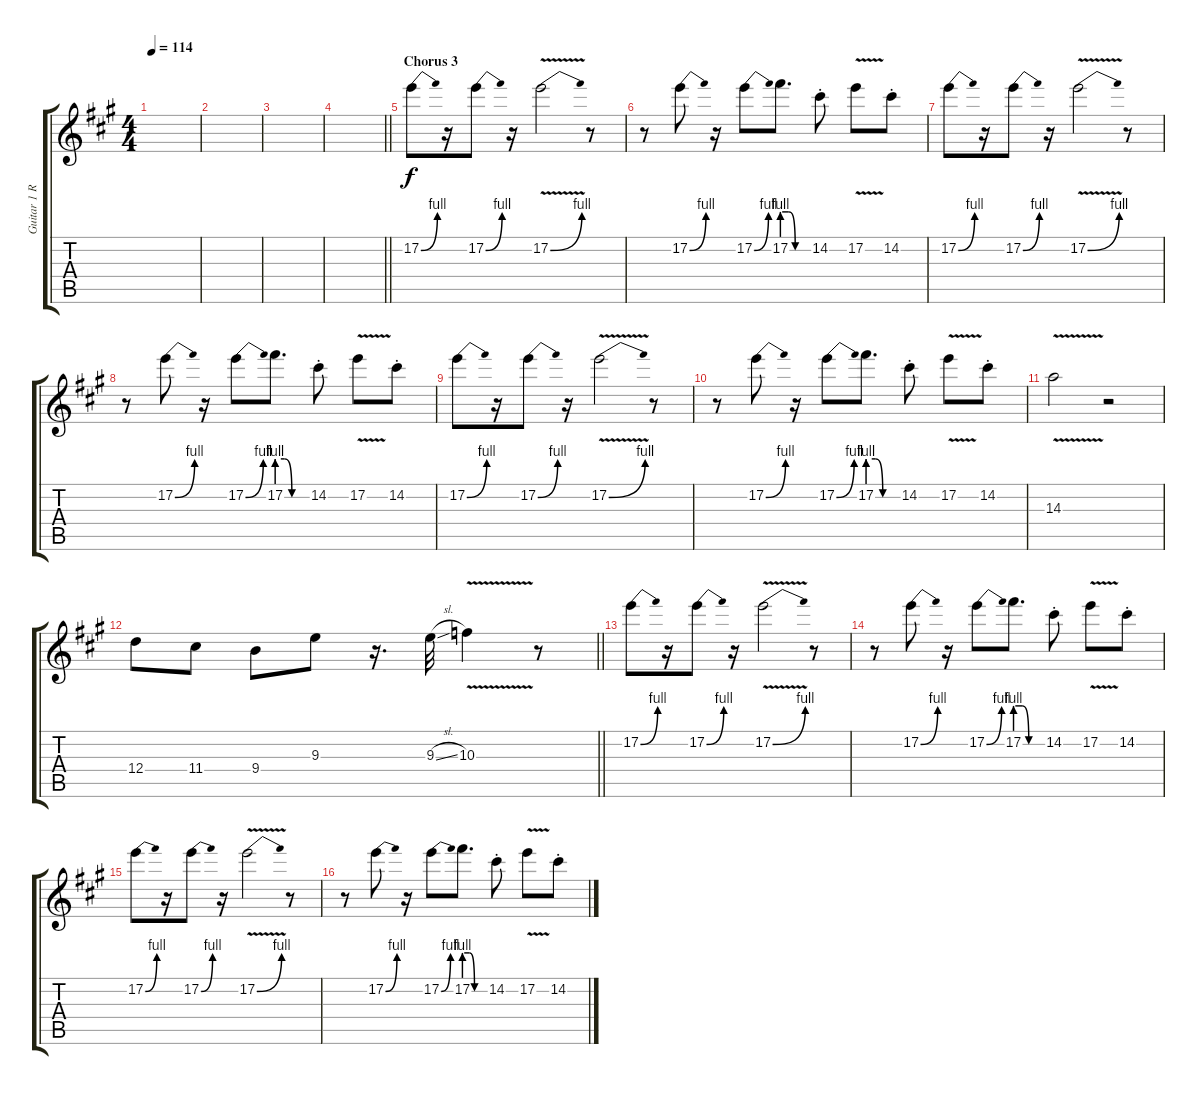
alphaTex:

\track ("Guitar 1 Right" "Guitar 1 R") {instrument overdrivenguitar}
\staff {score tabs}
\tuning (E4 B3 G3 D3 A2 E2) {hide}
\ts (4 4)
\tempo 114
\clef g2
\ks a
|
|
|
\barLineRight lightlight
|
\section ("" "Chorus 3")
17.2{be (bend 0 0 60 4)}.8 r.16 17.2{be (bend 0 0 60 4)}.8 r.16 17.2{be (bend 0 0 60 4) v}.2 r.8 |
r.8 17.2{be (bend 0 0 60 4)}.8 r.16 17.2{be (bend 0 0 60 4)}.8 17.2{be (custom 0 4 15 4 30 0 60 0)}.8{d} 14.2{st}.8 17.2{v}.8 14.2{st}.8 |
17.2{be (bend 0 0 60 4)}.8 r.16 17.2{be (bend 0 0 60 4)}.8 r.16 17.2{be (bend 0 0 60 4) v}.2 r.8 |
r.8 17.2{be (bend 0 0 60 4)}.8 r.16 17.2{be (bend 0 0 60 4)}.8 17.2{be (custom 0 4 15 4 30 0 60 0)}.8{d} 14.2{st}.8 17.2{v}.8 14.2{st}.8 |
17.2{be (bend 0 0 60 4)}.8 r.16 17.2{be (bend 0 0 60 4)}.8 r.16 17.2{be (bend 0 0 60 4) v}.2 r.8 |
r.8 17.2{be (bend 0 0 60 4)}.8 r.16 17.2{be (bend 0 0 60 4)}.8 17.2{be (custom 0 4 15 4 30 0 60 0)}.8{d} 14.2{st}.8 17.2{v}.8 14.2{st}.8 |
14.3{v}.2 r.2 |
\barLineRight lightlight
12.4.8 11.4.8 9.4.8 9.3.8 r.16{d} 9.3{sl}.32 10.3{v}.4 r.8 |
17.2{be (bend 0 0 60 4)}.8 r.16 17.2{be (bend 0 0 60 4)}.8 r.16 17.2{be (bend 0 0 60 4) v}.2 r.8 |
r.8 17.2{be (bend 0 0 60 4)}.8 r.16 17.2{be (bend 0 0 60 4)}.8 17.2{be (custom 0 4 15 4 30 0 60 0)}.8{d} 14.2{st}.8 17.2{v}.8 14.2{st}.8 |
17.2{be (bend 0 0 60 4)}.8 r.16 17.2{be (bend 0 0 60 4)}.8 r.16 17.2{be (bend 0 0 60 4) v}.2 r.8 |
r.8 17.2{be (bend 0 0 60 4)}.8 r.16 17.2{be (bend 0 0 60 4)}.8 17.2{be (custom 0 4 15 4 30 0 60 0)}.8{d} 14.2{st}.8 17.2{v}.8 14.2{st}.8
